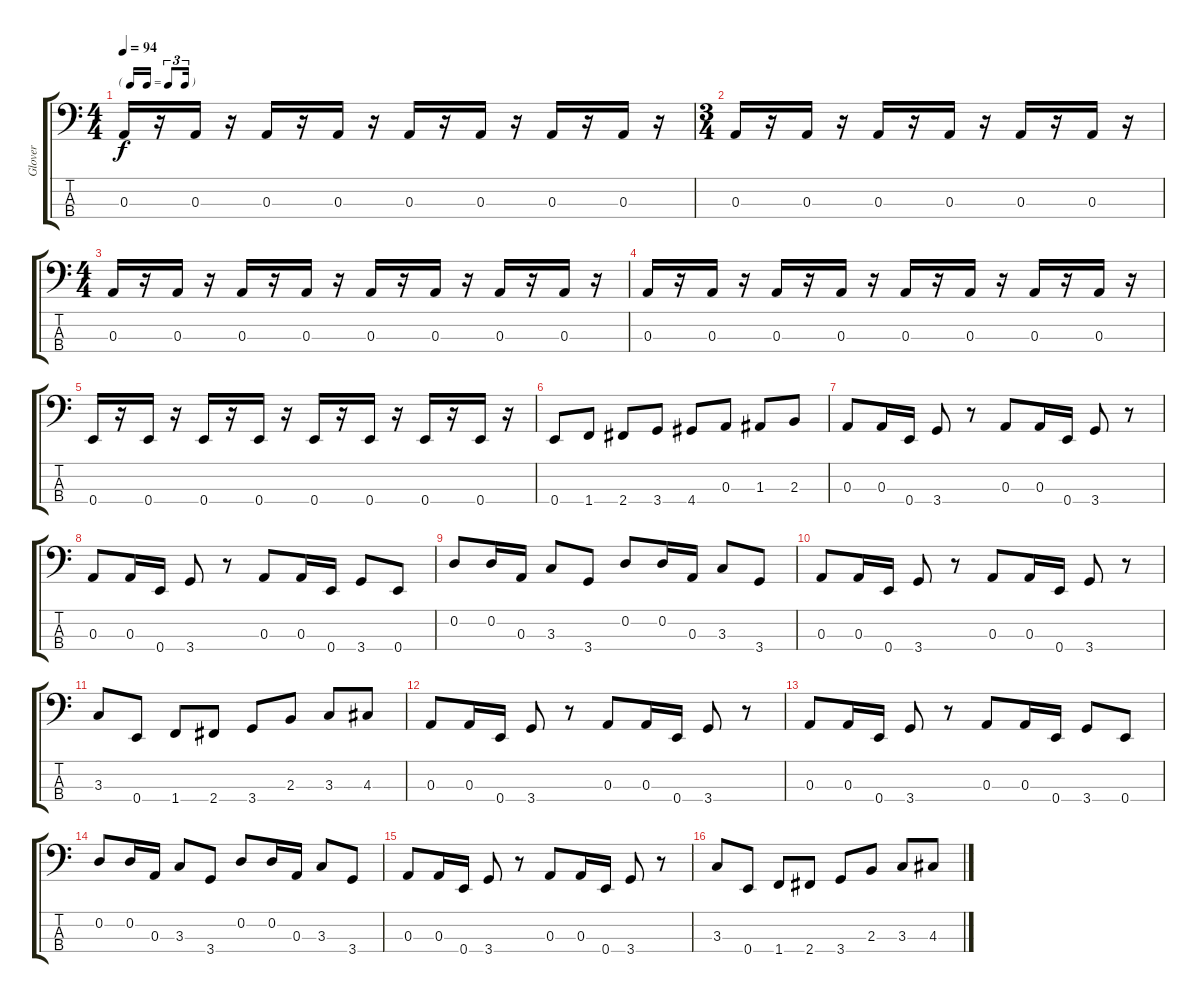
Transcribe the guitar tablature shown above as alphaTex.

\track ("Glover" "Glover") {instrument electricbassfinger}
\staff {score tabs}
\tuning (G2 D2 A1 E1) {hide}
\ts (4 4)
\tf triplet16th
\tempo 94
\clef f4
\ks c
0.3.16{dy f} r.16 0.3.16 r.16 0.3.16 r.16 0.3.16 r.16 0.3.16 r.16 0.3.16 r.16 0.3.16 r.16 0.3.16 r.16 |
\ts (3 4)
0.3.16 r.16 0.3.16 r.16 0.3.16 r.16 0.3.16 r.16 0.3.16 r.16 0.3.16 r.16 |
\ts (4 4)
0.3.16 r.16 0.3.16 r.16 0.3.16 r.16 0.3.16 r.16 0.3.16 r.16 0.3.16 r.16 0.3.16 r.16 0.3.16 r.16 |
0.3.16 r.16 0.3.16 r.16 0.3.16 r.16 0.3.16 r.16 0.3.16 r.16 0.3.16 r.16 0.3.16 r.16 0.3.16 r.16 |
0.4.16 r.16 0.4.16 r.16 0.4.16 r.16 0.4.16 r.16 0.4.16 r.16 0.4.16 r.16 0.4.16 r.16 0.4.16 r.16 |
0.4.8 1.4.8 2.4.8 3.4.8 4.4.8 0.3.8 1.3.8 2.3.8 |
0.3.8 0.3.16 0.4.16 3.4.8 r.8 0.3.8 0.3.16 0.4.16 3.4.8 r.8 |
0.3.8 0.3.16 0.4.16 3.4.8 r.8 0.3.8 0.3.16 0.4.16 3.4.8 0.4.8 |
0.2.8 0.2.16 0.3.16 3.3.8 3.4.8 0.2.8 0.2.16 0.3.16 3.3.8 3.4.8 |
0.3.8 0.3.16 0.4.16 3.4.8 r.8 0.3.8 0.3.16 0.4.16 3.4.8 r.8 |
3.3.8 0.4.8 1.4.8 2.4.8 3.4.8 2.3.8 3.3.8 4.3.8 |
0.3.8 0.3.16 0.4.16 3.4.8 r.8 0.3.8 0.3.16 0.4.16 3.4.8 r.8 |
0.3.8 0.3.16 0.4.16 3.4.8 r.8 0.3.8 0.3.16 0.4.16 3.4.8 0.4.8 |
0.2.8 0.2.16 0.3.16 3.3.8 3.4.8 0.2.8 0.2.16 0.3.16 3.3.8 3.4.8 |
0.3.8 0.3.16 0.4.16 3.4.8 r.8 0.3.8 0.3.16 0.4.16 3.4.8 r.8 |
3.3.8 0.4.8 1.4.8 2.4.8 3.4.8 2.3.8 3.3.8 4.3.8
